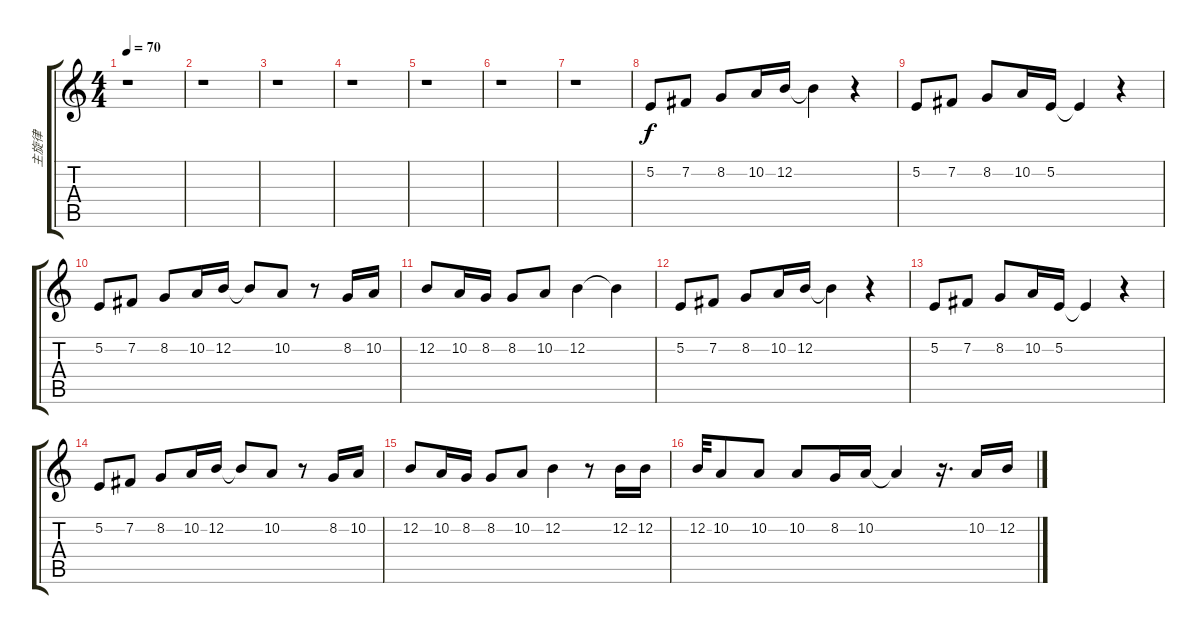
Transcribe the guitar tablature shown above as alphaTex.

\track ("主旋律" "主旋律") {instrument baritonesax}
\staff {score tabs}
\tuning (E4 B3 G3 D3 A2 E2) {hide}
\ts (4 4)
\tempo 70
\clef g2
\ks c
r.1{dy f instrument baritonesax} |
r.1 |
r.1 |
r.1 |
r.1 |
r.1 |
r.1 |
5.2.8 7.2.8 8.2.8 10.2.16 12.2.16 12.2{t}.4 r.4 |
5.2.8 7.2.8 8.2.8 10.2.16 5.2.16 5.2{t}.4 r.4 |
5.2.8 7.2.8 8.2.8 10.2.16 12.2.16 12.2{t}.8 10.2.8 r.8 8.2.16 10.2.16 |
12.2.8 10.2.16 8.2.16 8.2.8 10.2.8 12.2.4 12.2{t}.4 |
5.2.8 7.2.8 8.2.8 10.2.16 12.2.16 12.2{t}.4 r.4 |
5.2.8 7.2.8 8.2.8 10.2.16 5.2.16 5.2{t}.4 r.4 |
5.2.8 7.2.8 8.2.8 10.2.16 12.2.16 12.2{t}.8 10.2.8 r.8 8.2.16 10.2.16 |
12.2.8 10.2.16 8.2.16 8.2.8 10.2.8 12.2.4 r.8 12.2.16 12.2.16 |
12.2.32 10.2.8 10.2.8 10.2.8 8.2.16 10.2.16 10.2{t}.4 r.16{d} 10.2.16 12.2.16
